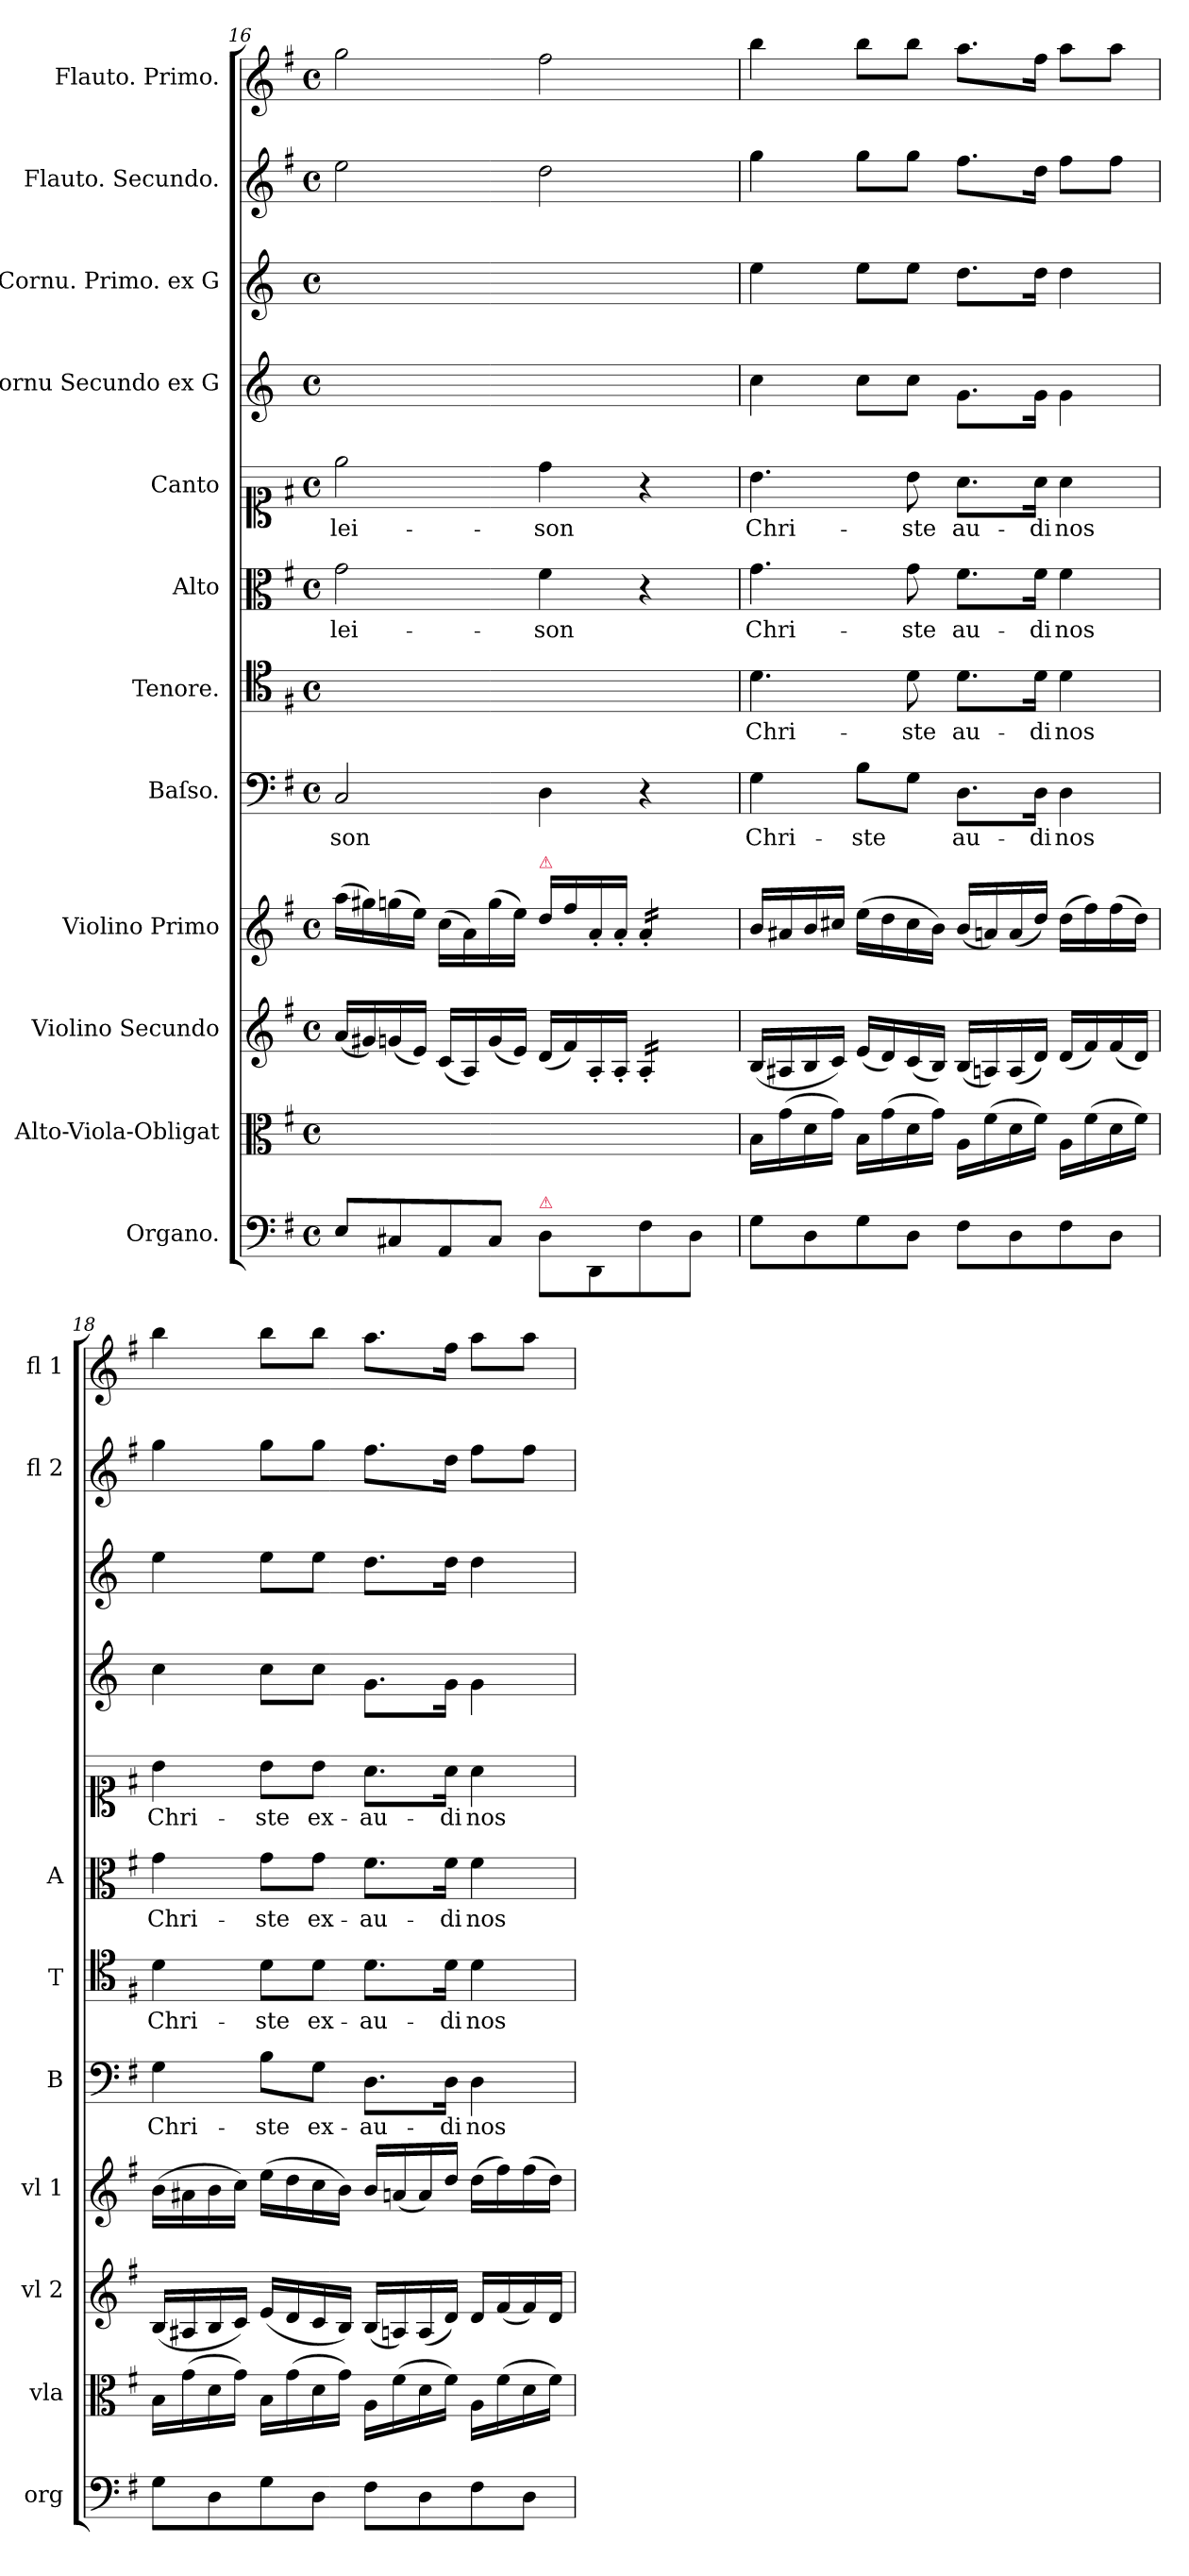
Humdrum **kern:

**kern	**kern	**kern	**dynam	**kern	**dynam	**kern	**text	**kern	**text	**kern	**text	**kern	**text	**dynam	**kern	**dynam	**kern	**kern	**kern	**dynam
*part12	*part11	*part10	*part10	*part9	*part9	*part8	*part8	*part7	*part7	*part6	*part6	*part5	*part5	*part5	*part4	*part4	*part3	*part2	*part1	*part1
*staff12	*staff11	*staff10	*staff10	*staff9	*staff9	*staff8	*staff8	*staff7	*staff7	*staff6	*staff6	*staff5	*staff5	*staff5	*staff4	*staff4	*staff3	*staff2	*staff1	*staff1
*I"Organo.	*I"Alto-Viola-Obligat	*I"Violino Secundo	*	*I"Violino Primo	*	*I"Baſso.	*	*I"Tenore.	*	*I"Alto	*	*I"Canto	*	*	*I"Cornu Secundo ex G	*	*I"Cornu. Primo. ex G	*I"Flauto. Secundo.	*I"Flauto. Primo.	*
*I'org	*I'vla	*I'vl 2	*	*I'vl 1	*	*I'B	*	*I'T	*	*I'A	*	*	*	*	*	*	*	*I'fl 2	*I'fl 1	*
*clefF4	*clefC3	*clefG2	*	*clefG2	*	*clefF4	*	*clefC4	*	*clefC3	*	*clefC1	*	*	*clefG2	*	*clefG2	*clefG2	*clefG2	*
*	*	*	*	*	*	*	*	*	*	*	*	*	*	*	*ITrd3c5	*	*ITrd3c5	*	*	*
*k[f#]	*k[f#]	*k[f#]	*	*k[f#]	*	*k[f#]	*	*k[f#]	*	*k[f#]	*	*k[f#]	*	*	*k[f#]	*	*k[f#]	*k[f#]	*k[f#]	*
*G:	*G:	*G:	*	*G:	*	*G:	*	*G:	*	*G:	*	*G:	*	*	*G:	*	*G:	*G:	*G:	*
*M4/4	*M4/4	*M4/4	*	*M4/4	*	*M4/4	*	*M4/4	*	*M4/4	*	*M4/4	*	*	*M4/4	*	*M4/4	*M4/4	*M4/4	*
*met(c)	*met(c)	*met(c)	*	*met(c)	*	*met(c)	*	*met(c)	*	*met(c)	*	*met(c)	*	*	*met(c)	*	*met(c)	*met(c)	*met(c)	*
=16	=16	=16	=16	=16	=16	=16	=16	=16	=16	=16	=16	=16	=16	=16	=16	=16	=16	=16	=16	=16
8E/L	16A\LLyy	(16a/LL	.	(16aa\LL	.	2C/	-son	1ryy	.	2g\	-lei-	2ee\	-lei-	.	1ryy	.	1ryy	2ee\	2gg\	.
.	(16g\yy	16g#X/)	.	16gg#X\)	.	.	.	.	.	.	.	.	.	.	.	.	.	.	.	.
8C#X/	16e\yy	(16gn/	.	(16ggn\	.	.	.	.	.	.	.	.	.	.	.	.	.	.	.	.
.	16g\JJyy)	16e/JJ)	.	16ee\JJ)	.	.	.	.	.	.	.	.	.	.	.	.	.	.	.	.
8AA/	16A\LLyy	(16c/LL	.	(16cc\LL	.	.	.	.	.	.	.	.	.	.	.	.	.	.	.	.
.	(16g\yy	16A/)	.	16a\)	.	.	.	.	.	.	.	.	.	.	.	.	.	.	.	.
8C#/J	16e\yy	(16g/	.	(16gg\	.	.	.	.	.	.	.	.	.	.	.	.	.	.	.	.
.	16g\JJyy)	16e/JJ)	.	16ee\JJ)	.	.	.	.	.	.	.	.	.	.	.	.	.	.	.	.
!	!	!	!	!LO:TX:a:color=crimson:t=⚠	!	!	!	!	!	!	!	!	!	!	!	!	!	!	!	!
!LO:TX:a:color=crimson:t=⚠	!	!	!	!	!	!	!	!	!	!	!	!	!	!	!	!	!	!	!	!
8D\L	16A\LLyy	(16d/LL	.	16dd\LL	.	4D\	.	.	.	4f#\	-son	4dd\	-son	.	.	.	.	2dd\	2ff#\	.
.	(16f#\yy	16f#/)	.	16ff#\	.	.	.	.	.	.	.	.	.	.	.	.	.	.	.	.
8DD/	16d\yy	16A'/	.	16a'/	.	.	.	.	.	.	.	.	.	.	.	.	.	.	.	.
.	16f#\JJyy)	16A'/JJ	.	16a'/JJ	.	.	.	.	.	.	.	.	.	.	.	.	.	.	.	.
!	!	!	!	!LO:TX:a:color=crimson:t=⚠	!	!	!	!	!	!	!	!	!	!	!	!	!	!	!	!
!	!	!LO:TX:a:color=crimson:t=⚠	!	!	!	!	!	!	!	!	!	!	!	!	!	!	!	!	!	!
*	*	*tremolo	*	*	*	*	*	*	*	*	*	*	*	*	*	*	*	*	*	*
*	*	*	*	*tremolo	*	*	*	*	*	*	*	*	*	*	*	*	*	*	*	*
8F#\	16A\LLyy	16A'/LL	.	16a'/LL	.	4r	.	.	.	4r	.	4r	.	.	.	.	.	.	.	.
.	(16f#\yy	16A'/	.	16a'/	.	.	.	.	.	.	.	.	.	.	.	.	.	.	.	.
8D\J	16d\yy	16A'/	.	16a'/	.	.	.	.	.	.	.	.	.	.	.	.	.	.	.	.
.	16f#\JJyy)	16A'/JJ	.	16a'/JJ	.	.	.	.	.	.	.	.	.	.	.	.	.	.	.	.
*	*	*	*	*Xtremolo	*	*	*	*	*	*	*	*	*	*	*	*	*	*	*	*
*	*	*Xtremolo	*	*	*	*	*	*	*	*	*	*	*	*	*	*	*	*	*	*
=17	=17	=17	=17	=17	=17	=17	=17	=17	=17	=17	=17	=17	=17	=17	=17	=17	=17	=17	=17	=17
!	!	!	!LO:DY:b	!	!LO:DY:b	!	!	!	!	!	!	!	!	!LO:DY:b	!	!LO:DY:b	!	!	!	!LO:DY:b
8G\L	16B\LL	(16B/LL	forte	16b/LL	forte	4G\	Chri-	4.d\	Chri-	4.g\	Chri-	4.b\	Chri-	for	4g\	for	4b\	4gg\	4bb\	for&colon;
.	(16g\	16A#X/	.	16a#X/	.	.	.	.	.	.	.	.	.	.	.	.	.	.	.	.
8D\	16d\	16B/	.	16b/	.	.	.	.	.	.	.	.	.	.	.	.	.	.	.	.
.	16g\JJ)	16c/JJ)	.	16cc#X/JJ	.	.	.	.	.	.	.	.	.	.	.	.	.	.	.	.
8G\	16B\LL	(16e/LL	.	(16ee\LL	.	8B\L	-ste	.	.	.	.	.	.	.	8g\L	.	8b\L	8gg\L	8bb\L	.
.	(16g\	16d/)	.	16dd\	.	.	.	.	.	.	.	.	.	.	.	.	.	.	.	.
8D\J	16d\	(16c/	.	16cc#\	.	8G\J	.	8d\	-ste	8g\	-ste	8b\	-ste	.	8g\J	.	8b\J	8gg\J	8bb\J	.
.	16g\JJ)	16B/JJ)	.	16b\JJ)	.	.	.	.	.	.	.	.	.	.	.	.	.	.	.	.
8F#\L	16A\LL	(16B/LL	.	(16b/LL	.	8.D\L	au-	8.d\L	au-	8.f#\L	au-	8.a\L	au-	.	8.d\L	.	8.a\L	8.ff#\L	8.aa\L	.
.	(16f#\	16An/)	.	16an/)	.	.	.	.	.	.	.	.	.	.	.	.	.	.	.	.
8D\	16d\	(16A/	.	(16a/	.	.	.	.	.	.	.	.	.	.	.	.	.	.	.	.
.	16f#\JJ)	16d/JJ)	.	16dd/JJ)	.	16D\Jk	-di	16d\Jk	-di	16f#\Jk	-di	16a\Jk	-di	.	16d\Jk	.	16a\Jk	16dd\Jk	16ff#\Jk	.
8F#\	16A\LL	(16d/LL	.	(16dd\LL	.	4D\	nos	4d\	nos	4f#\	nos	4a\	nos	.	4d\	.	4a\	8ff#\L	8aa\L	.
.	(16f#\	16f#/)	.	16ff#\)	.	.	.	.	.	.	.	.	.	.	.	.	.	.	.	.
8D\J	16d\	(16f#/	.	(16ff#\	.	.	.	.	.	.	.	.	.	.	.	.	.	8ff#\J	8aa\J	.
.	16f#\JJ)	16d/JJ)	.	16dd\JJ)	.	.	.	.	.	.	.	.	.	.	.	.	.	.	.	.
=18	=18	=18	=18	=18	=18	=18	=18	=18	=18	=18	=18	=18	=18	=18	=18	=18	=18	=18	=18	=18
8G\L	16B\LL	(16B/LL	.	(16b\LL	.	4G\	Chri-	4d\	Chri-	4g\	Chri-	4b\	Chri-	.	4g\	.	4b\	4gg\	4bb\	.
.	(16g\	16A#X/	.	16a#X\	.	.	.	.	.	.	.	.	.	.	.	.	.	.	.	.
8D\	16d\	16B/	.	16b\	.	.	.	.	.	.	.	.	.	.	.	.	.	.	.	.
.	16g\JJ)	16c/JJ)	.	16cc\JJ)	.	.	.	.	.	.	.	.	.	.	.	.	.	.	.	.
8G\	16B\LL	(16e/LL	.	(16ee\LL	.	8B\L	-ste	8d\L	-ste	8g\L	-ste	8b\L	-ste	.	8g\L	.	8b\L	8gg\L	8bb\L	.
.	(16g\	16d/	.	16dd\	.	.	.	.	.	.	.	.	.	.	.	.	.	.	.	.
8D\J	16d\	16c/	.	16cc\	.	8G\J	ex-	8d\J	ex-	8g\J	ex-	8b\J	ex-	.	8g\J	.	8b\J	8gg\J	8bb\J	.
.	16g\JJ)	16B/JJ)	.	16b\JJ)	.	.	.	.	.	.	.	.	.	.	.	.	.	.	.	.
8F#\L	16A\LL	(16B/LL	.	16b/LL	.	8.D\L	-au-	8.d\L	-au-	8.f#\L	-au-	8.a\L	-au-	.	8.d\L	.	8.a\L	8.ff#\L	8.aa\L	.
.	(16f#\	16An/)	.	(16an/	.	.	.	.	.	.	.	.	.	.	.	.	.	.	.	.
8D\	16d\	(16A/	.	16a/)	.	.	.	.	.	.	.	.	.	.	.	.	.	.	.	.
.	16f#\JJ)	16d/JJ)	.	16dd/JJ	.	16D\Jk	-di	16d\Jk	-di	16f#\Jk	-di	16a\Jk	-di	.	16d\Jk	.	16a\Jk	16dd\Jk	16ff#\Jk	.
8F#\	16A\LL	16d/LL	.	(16dd\LL	.	4D\	nos	4d\	nos	4f#\	nos	4a\	nos	.	4d\	.	4a\	8ff#\L	8aa\L	.
.	(16f#\	(16f#/	.	16ff#\)	.	.	.	.	.	.	.	.	.	.	.	.	.	.	.	.
8D\J	16d\	16f#/)	.	(16ff#\	.	.	.	.	.	.	.	.	.	.	.	.	.	8ff#\J	8aa\J	.
.	16f#\JJ)	16d/JJ	.	16dd\JJ)	.	.	.	.	.	.	.	.	.	.	.	.	.	.	.	.
=	=	=	=	=	=	=	=	=	=	=	=	=	=	=	=	=	=	=	=	=
*-	*-	*-	*-	*-	*-	*-	*-	*-	*-	*-	*-	*-	*-	*-	*-	*-	*-	*-	*-	*-
